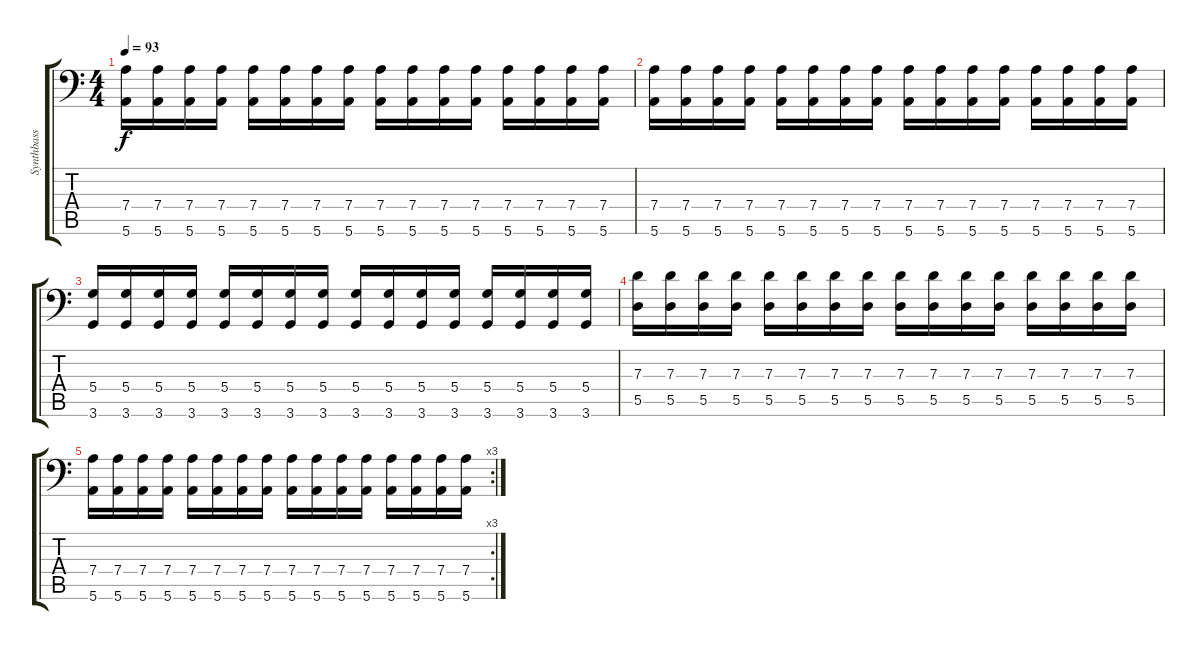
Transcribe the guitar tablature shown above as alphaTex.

\track ("Synthbass" "Synthbass") {instrument synthbass1}
\staff {score tabs}
\tuning (E3 B2 G2 D2 A1 E1) {hide}
\ts (4 4)
\tempo 93
\clef f4
\ks c
(7.4 5.6).16{dy f} (7.4 5.6).16 (7.4 5.6).16 (7.4 5.6).16 (7.4 5.6).16 (7.4 5.6).16 (7.4 5.6).16 (7.4 5.6).16 (7.4 5.6).16 (7.4 5.6).16 (7.4 5.6).16 (7.4 5.6).16 (7.4 5.6).16 (7.4 5.6).16 (7.4 5.6).16 (7.4 5.6).16 |
(7.4 5.6).16 (7.4 5.6).16 (7.4 5.6).16 (7.4 5.6).16 (7.4 5.6).16 (7.4 5.6).16 (7.4 5.6).16 (7.4 5.6).16 (7.4 5.6).16 (7.4 5.6).16 (7.4 5.6).16 (7.4 5.6).16 (7.4 5.6).16 (7.4 5.6).16 (7.4 5.6).16 (7.4 5.6).16 |
(5.4 3.6).16 (5.4 3.6).16 (5.4 3.6).16 (5.4 3.6).16 (5.4 3.6).16 (5.4 3.6).16 (5.4 3.6).16 (5.4 3.6).16 (5.4 3.6).16 (5.4 3.6).16 (5.4 3.6).16 (5.4 3.6).16 (5.4 3.6).16 (5.4 3.6).16 (5.4 3.6).16 (5.4 3.6).16 |
(7.3 5.5).16 (7.3 5.5).16 (7.3 5.5).16 (7.3 5.5).16 (7.3 5.5).16 (7.3 5.5).16 (7.3 5.5).16 (7.3 5.5).16 (7.3 5.5).16 (7.3 5.5).16 (7.3 5.5).16 (7.3 5.5).16 (7.3 5.5).16 (7.3 5.5).16 (7.3 5.5).16 (7.3 5.5).16 |
\rc 3
(7.4 5.6).16 (7.4 5.6).16 (7.4 5.6).16 (7.4 5.6).16 (7.4 5.6).16 (7.4 5.6).16 (7.4 5.6).16 (7.4 5.6).16 (7.4 5.6).16 (7.4 5.6).16 (7.4 5.6).16 (7.4 5.6).16 (7.4 5.6).16 (7.4 5.6).16 (7.4 5.6).16 (7.4 5.6).16
